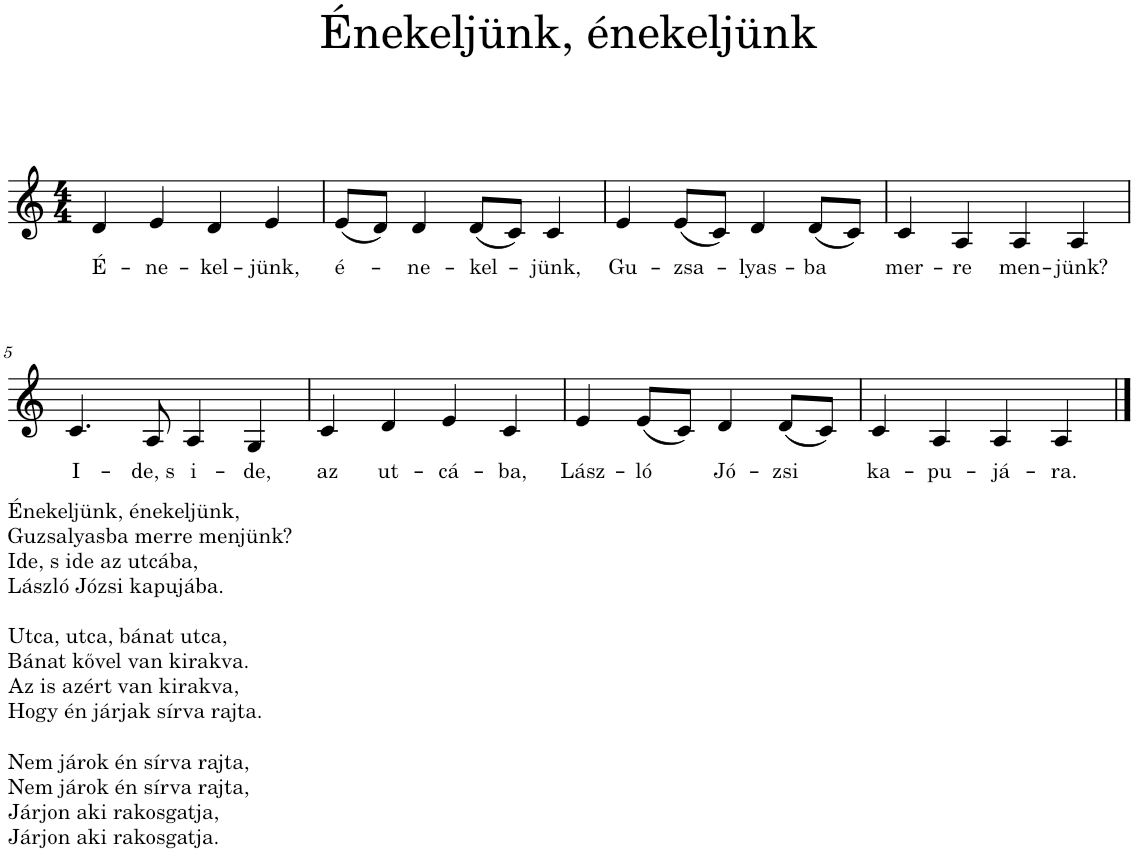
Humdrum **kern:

**kern	**text
*part1	*part1
*staff1	*staff1
*I"Piano	*
*I'Pno.	*
*clefG2	*
*k[]	*
*M4/4	*
=1	=1
!	!LO:LY:b
4d/	É-
!	!LO:LY:b
4e/	-ne-
!	!LO:LY:b
4d/	-kel-
!	!LO:LY:b
4e/	-jünk,
=2	=2
!	!LO:LY:b
(8e/L	é-
8d/J)	.
!	!LO:LY:b
4d/	-ne-
!	!LO:LY:b
(8d/L	-kel-
8c/J)	.
!	!LO:LY:b
4c/	-jünk,
=3	=3
!	!LO:LY:b
4e/	Gu-
!	!LO:LY:b
(8e/L	-zsa-
8c/J)	.
!	!LO:LY:b
4d/	-lyas-
!	!LO:LY:b
(8d/L	-ba
8c/J)	.
=4	=4
!	!LO:LY:b
4c/	mer-
!	!LO:LY:b
4A/	-re
!	!LO:LY:b
4A/	men-
!	!LO:LY:b
4A/	-jünk?
!!LO:LB:g=z
=5	=5
!LO:TX:b:t=Énekeljünk, énekeljünk,	!
!LO:TX:b:t=Guzsalyasba merre menjünk?	!
!LO:TX:b:t=Ide, s ide az utcába,	!
!LO:TX:b:t=László Józsi kapujába.	!
!LO:TX:b:t=Utca, utca, bánat utca,	!
!LO:TX:b:t=Bánat kővel van kirakva.	!
!LO:TX:b:t=Az is azért van kirakva,	!
!LO:TX:b:t=Hogy én járjak sírva rajta.	!
!LO:TX:b:t=Nem járok én sírva rajta,	!
!LO:TX:b:t=Nem járok én sírva rajta,	!
!LO:TX:b:t=Járjon aki rakosgatja,	!
!LO:TX:b:t=Járjon aki rakosgatja.	!
!	!LO:LY:b
4.c/	I-
!	!LO:LY:b
8A/	-de, s
!	!LO:LY:b
4A/	i-
!	!LO:LY:b
4G/	-de,
=6	=6
!	!LO:LY:b
4c/	az
!	!LO:LY:b
4d/	ut-
!	!LO:LY:b
4e/	-cá-
!	!LO:LY:b
4c/	-ba,
=7	=7
!	!LO:LY:b
4e/	Lász-
!	!LO:LY:b
(8e/L	-ló
8c/J)	.
!	!LO:LY:b
4d/	Jó-
!	!LO:LY:b
(8d/L	-zsi
8c/J)	.
=8	=8
!	!LO:LY:b
4c/	ka-
!	!LO:LY:b
4A/	-pu-
!	!LO:LY:b
4A/	-já-
!	!LO:LY:b
4A/	-ra.
==	==
*-	*-
